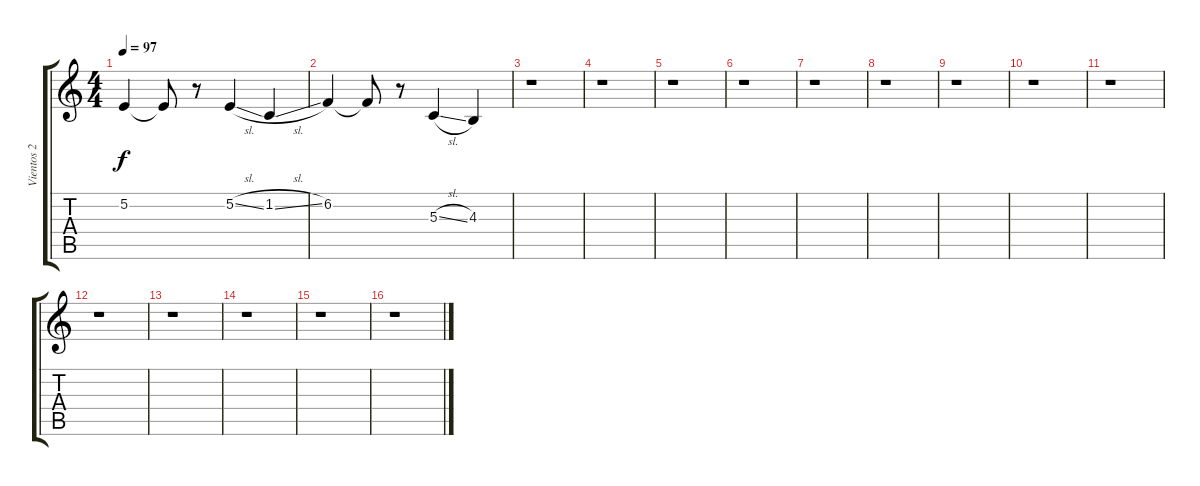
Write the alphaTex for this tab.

\track ("Vientos 2" "Vientos 2") {instrument sopranosax}
\staff {score tabs}
\tuning (E4 B3 G3 D3 A2 E2) {hide}
\ts (4 4)
\tempo 97
\clef g2
\ks c
5.2.4{dy f} 5.2{t}.8 r.8 5.2{sl}.4 1.2{sl}.4 |
6.2.4 6.2{t}.8 r.8 5.3{sl}.4 4.3.4 |
r.1 |
r.1 |
r.1 |
r.1 |
r.1 |
r.1 |
r.1 |
r.1 |
r.1 |
r.1 |
r.1 |
r.1 |
r.1 |
r.1
